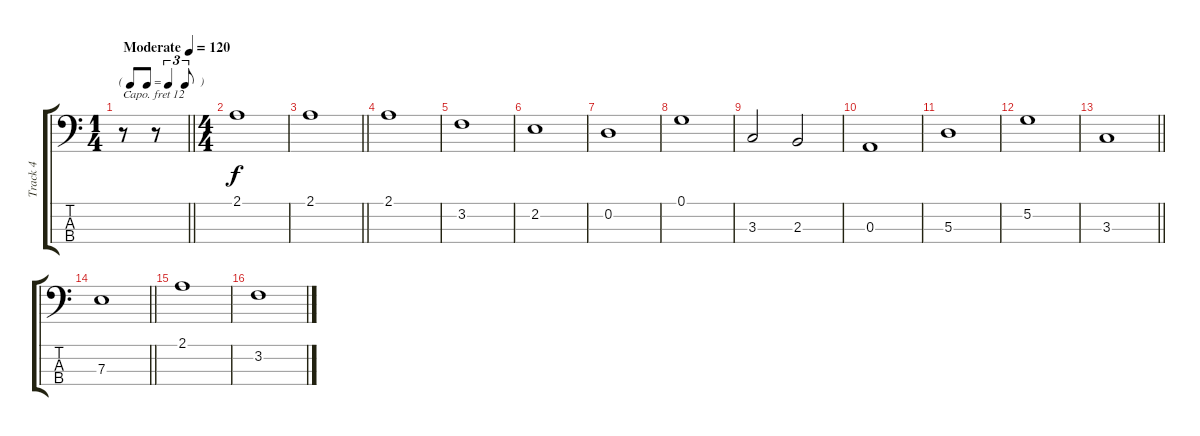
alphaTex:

\track ("Track 4" "Track 4") {instrument acousticgrandpiano}
\staff {score tabs}
\capo 12
\tuning (G2 D2 A1 E1) {hide}
\ts (1 4)
\tf triplet8th
\tempo (120 "Moderate")
\clef f4
\barLineRight lightlight
\ks c
r.8{dy f instrument acousticgrandpiano} r.8 |
\ts (4 4)
2.1.1 |
\barLineRight lightlight
2.1.1 |
2.1.1 |
3.2.1 |
2.2.1 |
0.2.1 |
0.1.1 |
3.3.2 2.3.2 |
0.3.1 |
5.3.1 |
5.2.1 |
\barLineRight lightlight
3.3.1 |
\barLineRight lightlight
7.3.1 |
2.1.1 |
3.2.1
